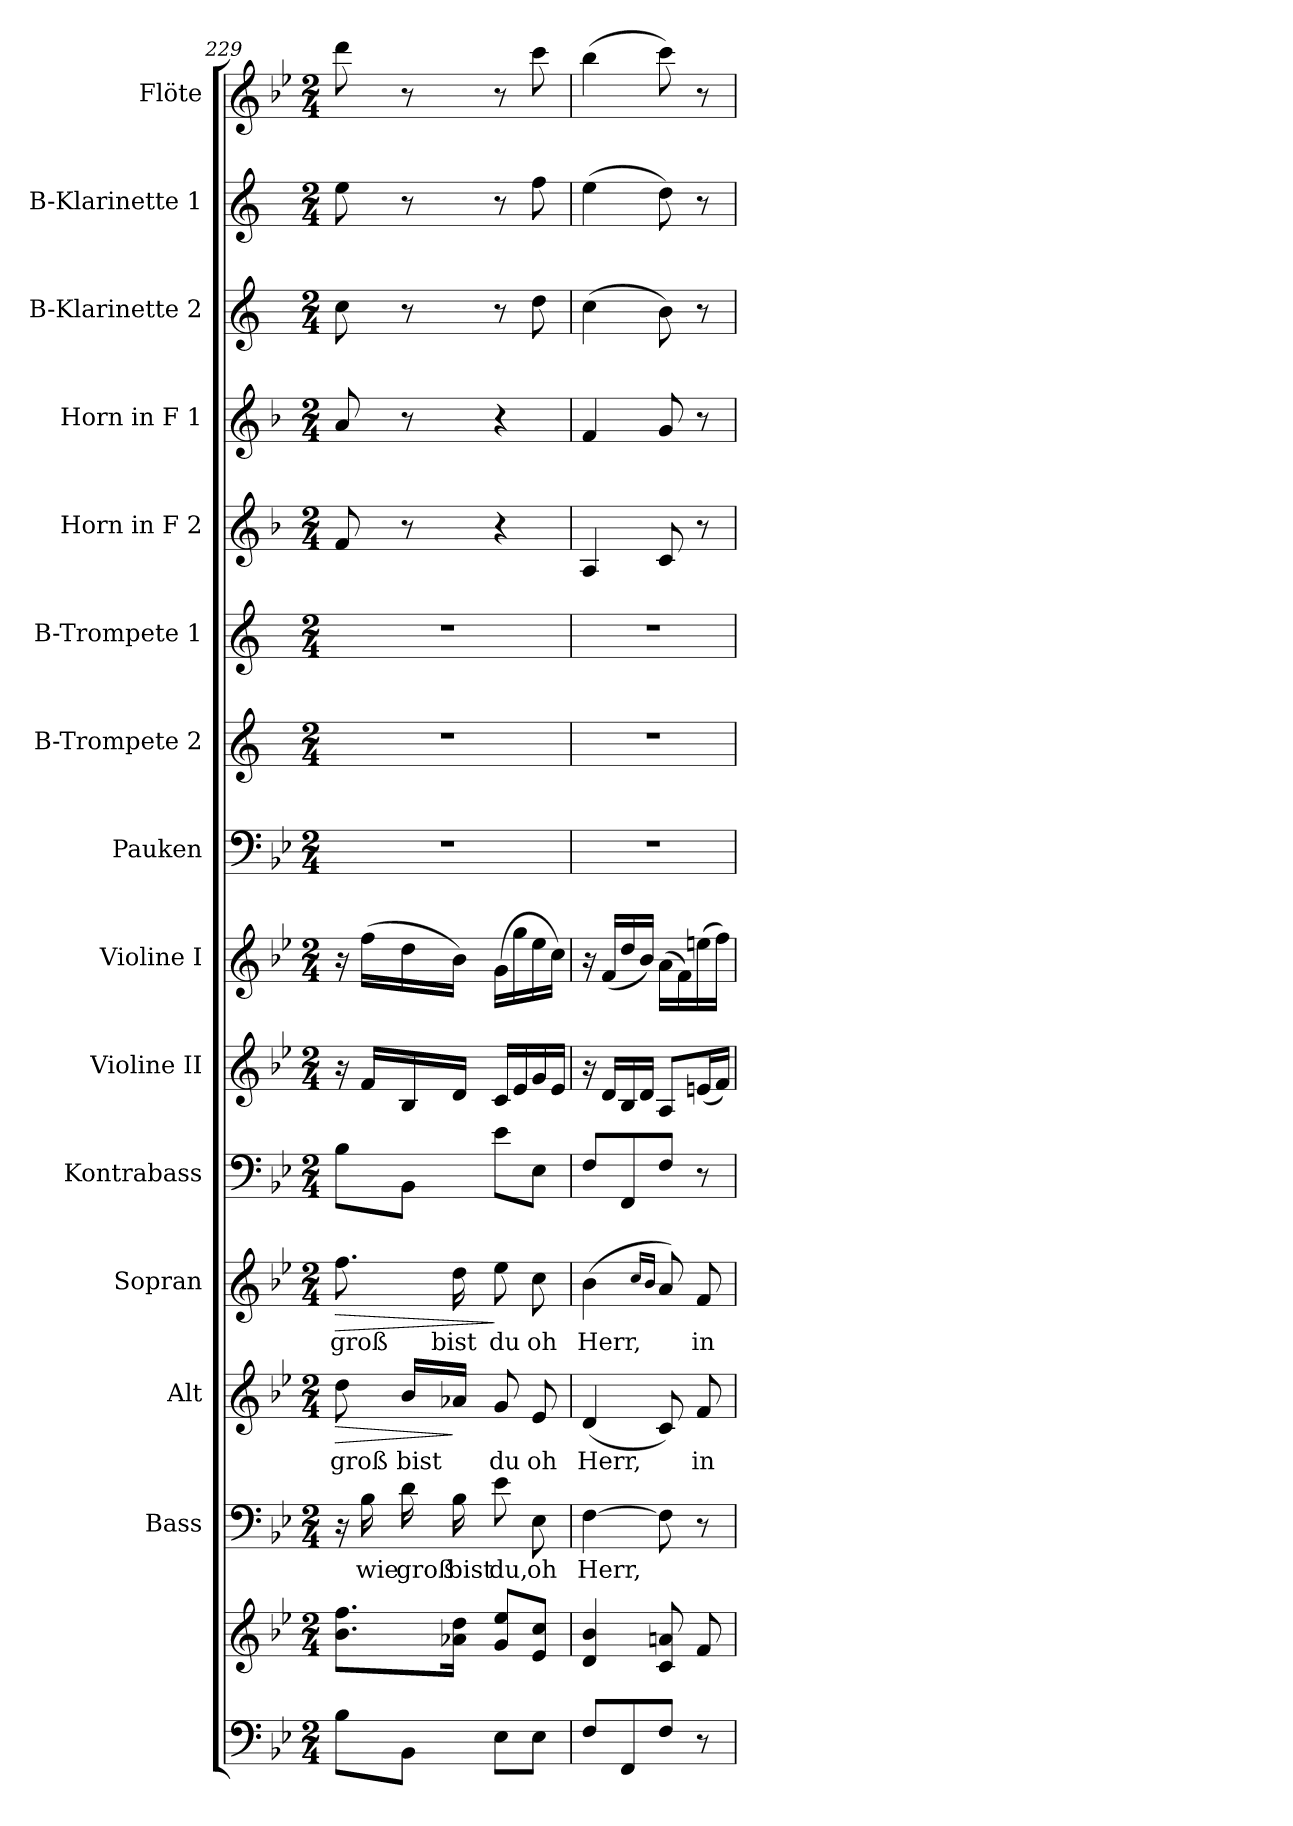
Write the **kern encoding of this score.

**kern	**kern	**kern	**text	**kern	**text	**dynam	**kern	**text	**dynam	**kern	**kern	**kern	**kern	**kern	**kern	**kern	**kern	**kern	**kern	**kern
*part15	*part15	*part14	*part14	*part13	*part13	*part13	*part12	*part12	*part12	*part11	*part10	*part9	*part8	*part7	*part6	*part5	*part4	*part3	*part2	*part1
*staff16	*staff15	*staff14	*staff14	*staff13	*staff13	*staff13	*staff12	*staff12	*staff12	*staff11	*staff10	*staff9	*staff8	*staff7	*staff6	*staff5	*staff4	*staff3	*staff2	*staff1
*	*	*I"Bass	*	*I"Alt	*	*	*I"Sopran	*	*	*I"Kontrabass	*I"Violine II	*I"Violine I	*I"Pauken	*I"B-Trompete 2	*I"B-Trompete 1	*I"Horn in F 2	*I"Horn in F 1	*I"B-Klarinette 2	*I"B-Klarinette 1	*I"Flöte
*	*	*I'B.	*	*I'A.	*	*	*I'S.	*	*	*I'Kb.	*I'Vl. II	*I'Vl. I	*I'Pk.	*I'B Trp. 2	*I'B Trp. 1	*	*	*I'B Kl. 2	*I'B Kl. 1	*I'Fl.
*clefF4	*clefG2	*clefF4	*	*clefG2	*	*	*clefG2	*	*	*clefF4	*clefG2	*clefG2	*clefF4	*clefG2	*clefG2	*clefG2	*clefG2	*clefG2	*clefG2	*clefG2
*	*	*	*	*	*	*	*	*	*	*ITrd7c12	*	*	*	*ITrd1c2	*ITrd1c2	*ITrd4c7	*ITrd4c7	*ITrd1c2	*ITrd1c2	*
*k[b-e-]	*k[b-e-]	*k[b-e-]	*	*k[b-e-]	*	*	*k[b-e-]	*	*	*k[b-e-]	*k[b-e-]	*k[b-e-]	*k[b-e-]	*k[b-e-]	*k[b-e-]	*k[b-e-]	*k[b-e-]	*k[b-e-]	*k[b-e-]	*k[b-e-]
*B-:	*B-:	*B-:	*	*B-:	*	*	*B-:	*	*	*B-:	*B-:	*B-:	*B-:	*B-:	*B-:	*B-:	*B-:	*B-:	*B-:	*B-:
*M2/4	*M2/4	*M2/4	*	*M2/4	*	*	*M2/4	*	*	*M2/4	*M2/4	*M2/4	*M2/4	*M2/4	*M2/4	*M2/4	*M2/4	*M2/4	*M2/4	*M2/4
=229	=229	=229	=229	=229	=229	=229	=229	=229	=229	=229	=229	=229	=229	=229	=229	=229	=229	=229	=229	=229
!	!	!	!	!	!LO:LY:b	!LO:HP:b	!	!LO:LY:b	!LO:HP:b	!	!	!	!	!	!	!	!	!	!	!
8B-\L	8.b-\ 8.ff\L	16r	.	8dd\	groß	>	8.ff\	groß	>	8BB-\L	16r	16r	2r	2r	2r	8B-/	8d/	8b-\	8dd\	8ddd\
!	!	!	!LO:LY:b	!	!	!	!	!	!	!	!	!	!	!	!	!	!	!	!	!
.	.	16B-\	wie	.	.	.	.	.	.	.	16f/LL	(>16ff\LL	.	.	.	.	.	.	.	.
!	!	!	!LO:LY:b	!	!LO:LY:b	!	!	!	!	!	!	!	!	!	!	!	!	!	!	!
8BB-\J	.	16d\	groß	16b-/LL	bist	.	.	.	.	8BBB-\J	16B-/	16dd\	.	.	.	8r	8r	8r	8r	8r
!	!	!	!LO:LY:b	!	!	!	!	!LO:LY:b	!	!	!	!	!	!	!	!	!	!	!	!
.	16a-X\ 16dd\Jk	16B-\	bist	16a-X/JJ	.	]	16dd\	bist	.	.	16d/JJ	16b-\JJ)	.	.	.	.	.	.	.	.
!	!	!	!LO:LY:b	!	!LO:LY:b	!	!	!LO:LY:b	!	!	!	!	!	!	!	!	!	!	!	!
8E-\L	8g/ 8ee-/L	8e-\	du,	8g/	du	.	8ee-\	du	]	8E-\L	16c/LL	(>16g\LL	.	.	.	4r	4r	8r	8r	8r
.	.	.	.	.	.	.	.	.	.	.	16e-/	16gg\	.	.	.	.	.	.	.	.
!	!	!	!LO:LY:b	!	!LO:LY:b	!	!	!LO:LY:b	!	!	!	!	!	!	!	!	!	!	!	!
8E-\J	8e-/ 8cc/J	8E-\	oh	8e-/	oh	.	8cc\	oh	.	8EE-\J	16g/	16ee-\	.	.	.	.	.	8cc\	8ee-\	8ccc\
.	.	.	.	.	.	.	.	.	.	.	16e-/JJ	16cc\JJ)	.	.	.	.	.	.	.	.
=230	=230	=230	=230	=230	=230	=230	=230	=230	=230	=230	=230	=230	=230	=230	=230	=230	=230	=230	=230	=230
!	!	!	!LO:LY:b	!	!LO:LY:b	!	!	!LO:LY:b	!	!	!	!	!	!	!	!	!	!	!	!
8F/L	4d/ 4b-/	[4F\	Herr,	(<4d/	Herr,	.	(>4b-\	Herr,	.	8FF/L	16r	16r	2r	2r	2r	4D/	4B-/	(>4b-\	(>4dd\	(>4bb-\
.	.	.	.	.	.	.	.	.	.	.	16d/LL	(<16f/LL	.	.	.	.	.	.	.	.
8FF/	.	.	.	.	.	.	.	.	.	8FFF/	16B-/	16dd/	.	.	.	.	.	.	.	.
.	.	.	.	.	.	.	.	.	.	.	16d/JJ	16b-/JJ)	.	.	.	.	.	.	.	.
.	.	.	.	.	.	.	16qcc/LL	.	.	.	.	.	.	.	.	.	.	.	.	.
.	.	.	.	.	.	.	16qb-/JJ	.	.	.	.	.	.	.	.	.	.	.	.	.
8F/J	8c/ 8an/	8F\]	.	8c/)	.	.	8a/)	.	.	8FF/J	8A/L	(>16a\LL	.	.	.	8F/	8c/	8a\)	8cc\)	8ccc\)
.	.	.	.	.	.	.	.	.	.	.	.	16f\)	.	.	.	.	.	.	.	.
!	!	!	!	!	!LO:LY:b	!	!	!LO:LY:b	!	!	!	!	!	!	!	!	!	!	!	!
8r	8f/	8r	.	8f/	in	.	8f/	in	.	8r	(<16en/L	(>16een\	.	.	.	8r	8r	8r	8r	8r
.	.	.	.	.	.	.	.	.	.	.	16f/JJ)	16ff\JJ)	.	.	.	.	.	.	.	.
=	=	=	=	=	=	=	=	=	=	=	=	=	=	=	=	=	=	=	=	=
*-	*-	*-	*-	*-	*-	*-	*-	*-	*-	*-	*-	*-	*-	*-	*-	*-	*-	*-	*-	*-
